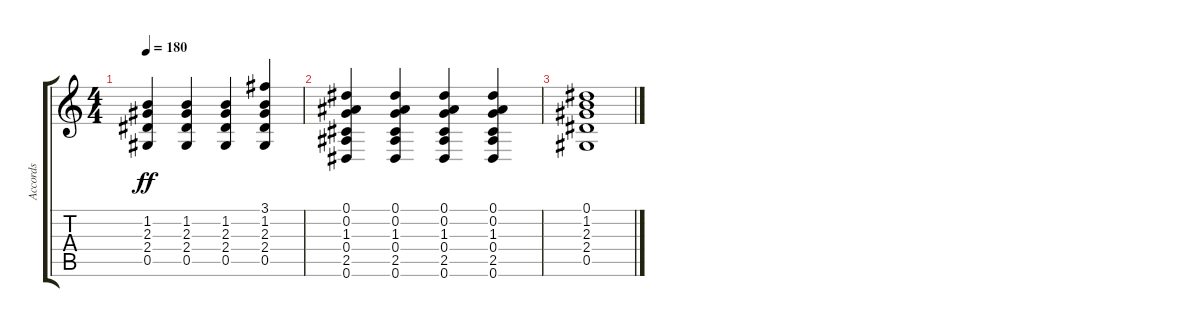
\track ("Accords" "Accords") {instrument acousticguitarnylon}
\staff {score tabs}
\tuning (Eb4 Bb3 Gb3 Db3 Ab2 Eb2) {hide}
\ts (4 4)
\tempo 180
\clef g2
\ks c
(1.2 2.3 2.4 0.5).4{dy ff} (1.2 2.3 2.4 0.5).4 (1.2 2.3 2.4 0.5).4 (3.1 1.2 2.3 2.4 0.5).4 |
(0.1 0.2 1.3 0.4 2.5 0.6).4 (0.1 0.2 1.3 0.4 2.5 0.6).4 (0.1 0.2 1.3 0.4 2.5 0.6).4 (0.1 0.2 1.3 0.4 2.5 0.6).4 |
(0.1 1.2 2.3 2.4 0.5).1
